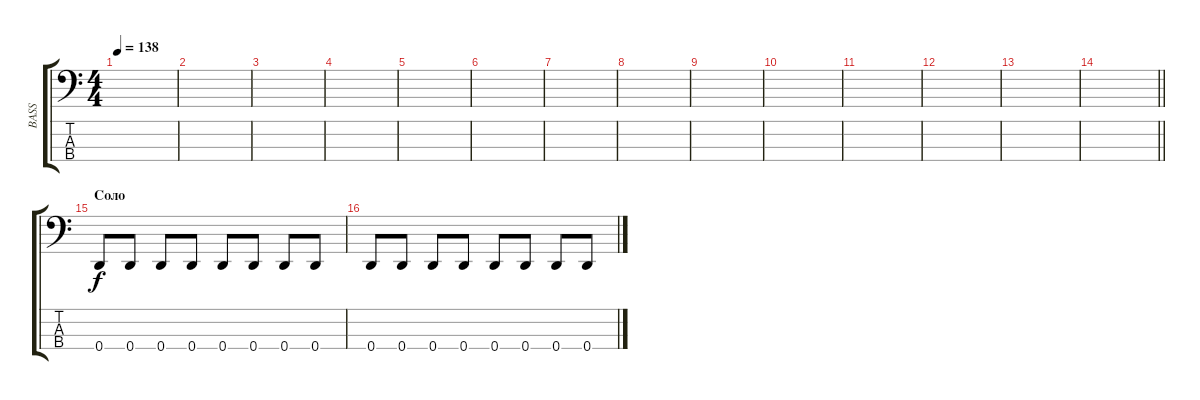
\track ("BASS" "BASS") {instrument electricbasspick}
\staff {score tabs}
\tuning (G2 D2 A1 D1) {hide}
\ts (4 4)
\tempo 138
\clef f4
\ks c
|
|
|
|
|
|
|
|
|
|
|
|
|
\barLineRight lightlight
|
\section ("" "Соло")
0.4.8 0.4.8 0.4.8 0.4.8 0.4.8 0.4.8 0.4.8 0.4.8 |
0.4.8 0.4.8 0.4.8 0.4.8 0.4.8 0.4.8 0.4.8 0.4.8
